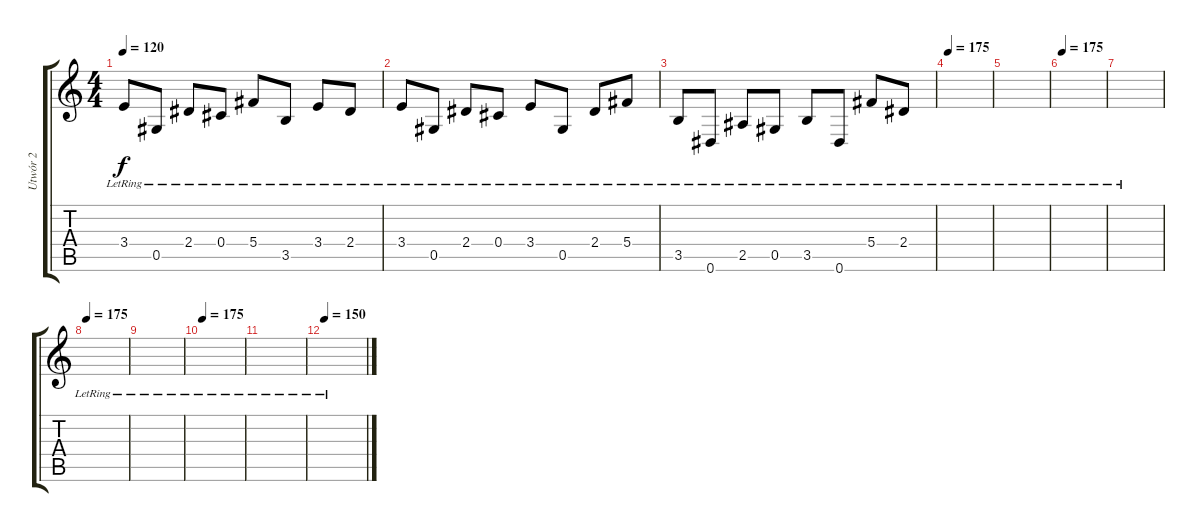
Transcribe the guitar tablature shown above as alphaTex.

\track ("Utwór 2" "Utwór 2") {instrument acousticguitarnylon}
\staff {score tabs}
\tuning (Eb4 Bb3 Gb3 Db3 Ab2 Eb2) {hide}
\ts (4 4)
\tempo 120
\clef g2
\ks c
3.4{lr}.8{dy f} 0.5{lr}.8 2.4{lr}.8 0.4{lr}.8 5.4{lr}.8 3.5{lr}.8 3.4{lr}.8 2.4{lr}.8 |
3.4{lr}.8 0.5{lr}.8 2.4{lr}.8 0.4{lr}.8 3.4{lr}.8 0.5{lr}.8 2.4{lr}.8 5.4{lr}.8 |
3.5{lr}.8 0.6{lr}.8 2.5{lr}.8 0.5{lr}.8 3.5{lr}.8 0.6{lr}.8 5.4{lr}.8 2.4{lr}.8 |
\tempo 175
|
|
\tempo 175
|
|
\tempo 175
|
|
\tempo 175
|
|
\tempo 150
